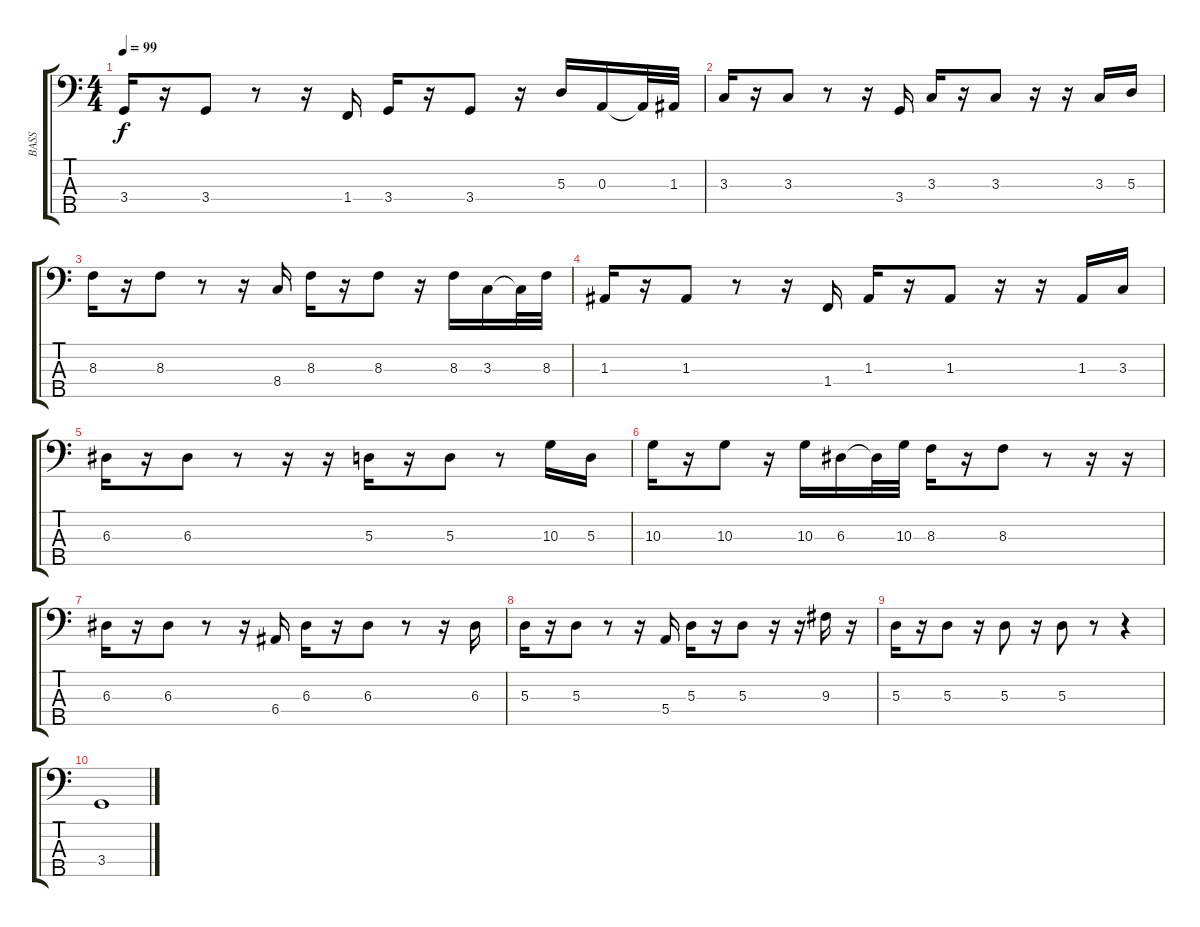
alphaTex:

\track ("BASS" "BASS") {instrument electricbassfinger}
\staff {score tabs}
\tuning (G2 D2 A1 E1 B0) {hide}
\ts (4 4)
\tempo 99
\clef f4
\ks c
3.4.16{dy f} r.16 3.4.8 r.8 r.16 1.4.16 3.4.16 r.16 3.4.8 r.16 5.3.16 0.3.16 0.3{t}.32 1.3.32 |
3.3.16 r.16 3.3.8 r.8 r.16 3.4.16 3.3.16 r.16 3.3.8 r.16 r.16 3.3.16 5.3.16 |
8.3.16 r.16 8.3.8 r.8 r.16 8.4.16 8.3.16 r.16 8.3.8 r.16 8.3.16 3.3.16 3.3{t}.32 8.3.32 |
1.3.16 r.16 1.3.8 r.8 r.16 1.4.16 1.3.16 r.16 1.3.8 r.16 r.16 1.3.16 3.3.16 |
6.3.16 r.16 6.3.8 r.8 r.16 r.16 5.3.16 r.16 5.3.8 r.8 10.3.16 5.3.16 |
10.3.16 r.16 10.3.8 r.16 10.3.16 6.3.16 6.3{t}.32 10.3.32 8.3.16 r.16 8.3.8 r.8 r.16 r.16 |
6.3.16 r.16 6.3.8 r.8 r.16 6.4.16 6.3.16 r.16 6.3.8 r.8 r.16 6.3.16 |
5.3.16 r.16 5.3.8 r.8 r.16 5.4.16 5.3.16 r.16 5.3.8 r.16 r.16 9.3.16 r.16 |
5.3.16 r.16 5.3.8 r.16 5.3.8 r.16 5.3.8 r.8 r.4 |
3.4.1
